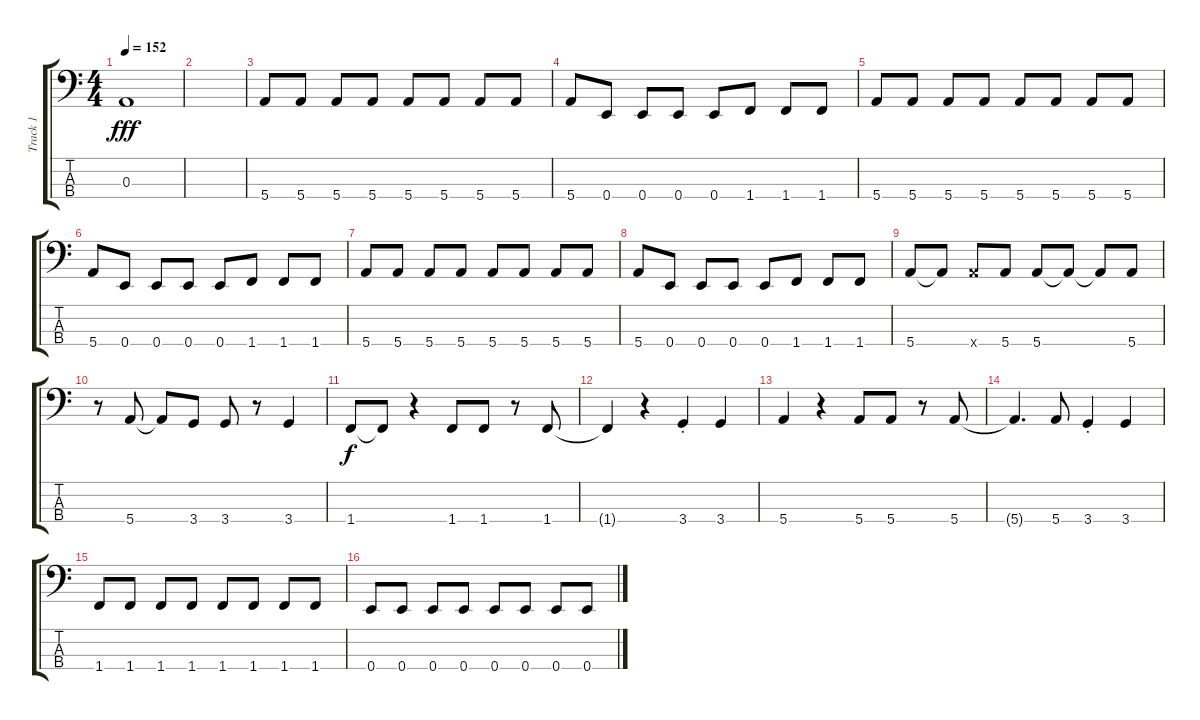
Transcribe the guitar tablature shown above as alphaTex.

\track ("Track 1" "Track 1") {instrument electricbassfinger}
\staff {score tabs}
\tuning (G2 D2 A1 E1) {hide}
\ts (4 4)
\tempo 152
\clef f4
\ks c
0.3.1{dy fff} |
|
5.4.8 5.4.8 5.4.8 5.4.8 5.4.8 5.4.8 5.4.8 5.4.8 |
5.4.8 0.4.8 0.4.8 0.4.8 0.4.8 1.4.8 1.4.8 1.4.8 |
5.4.8 5.4.8 5.4.8 5.4.8 5.4.8 5.4.8 5.4.8 5.4.8 |
5.4.8 0.4.8 0.4.8 0.4.8 0.4.8 1.4.8 1.4.8 1.4.8 |
5.4.8 5.4.8 5.4.8 5.4.8 5.4.8 5.4.8 5.4.8 5.4.8 |
5.4.8 0.4.8 0.4.8 0.4.8 0.4.8 1.4.8 1.4.8 1.4.8 |
5.4.8 5.4{t}.8 5.4{x}.8 5.4.8 5.4.8 5.4{t}.8 5.4{t}.8 5.4.8 |
r.8 5.4.8 5.4{t}.8 3.4.8 3.4.8 r.8 3.4.4 |
1.4.8{dy f} 1.4{t}.8 r.4 1.4.8 1.4.8 r.8 1.4.8 |
1.4{t}.4 r.4 3.4{st}.4 3.4.4 |
5.4.4 r.4 5.4.8 5.4.8 r.8 5.4.8 |
5.4{t}.4{d} 5.4.8 3.4{st}.4 3.4.4 |
1.4.8 1.4.8 1.4.8 1.4.8 1.4.8 1.4.8 1.4.8 1.4.8 |
0.4.8 0.4.8 0.4.8 0.4.8 0.4.8 0.4.8 0.4.8 0.4.8
